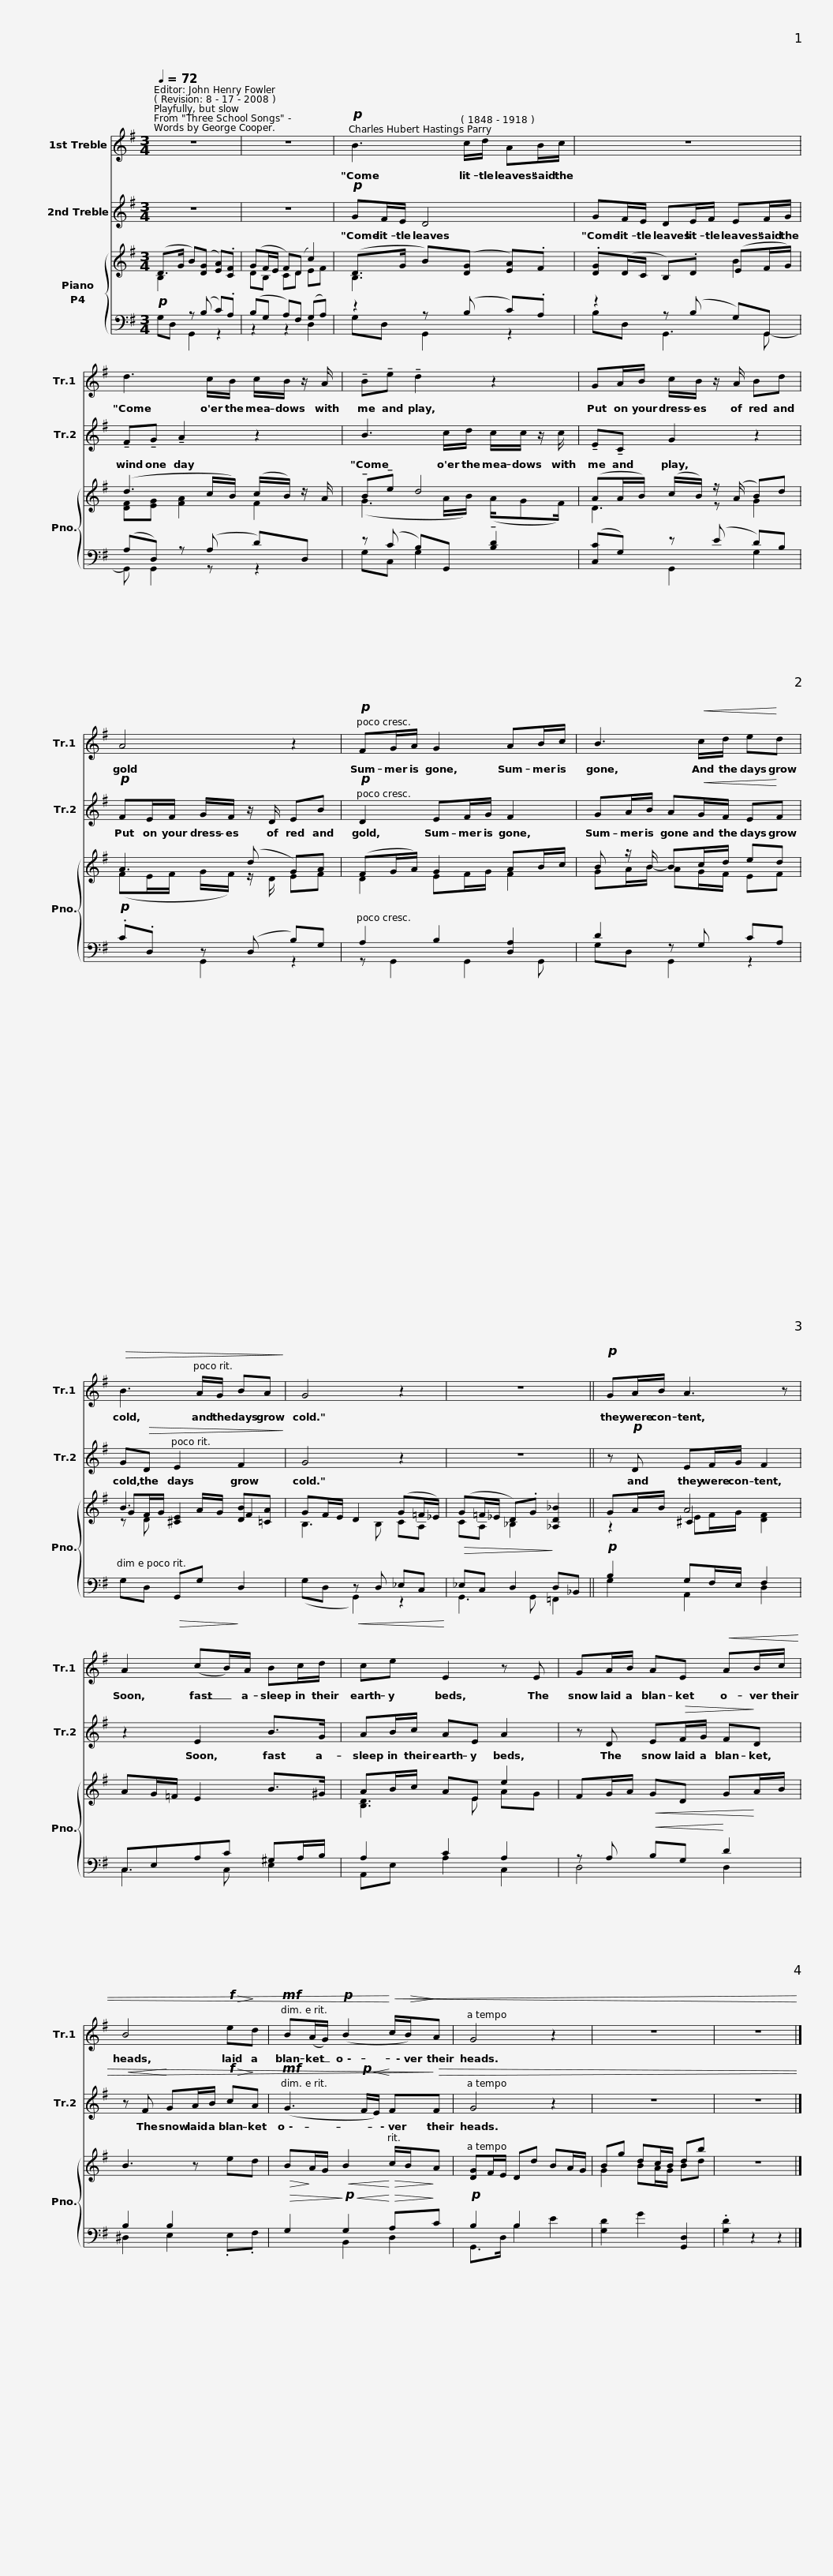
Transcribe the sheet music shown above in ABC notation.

X:1
%%score 1 2 { ( 3 4 5 ) ( 6 7 ) }
L:1/8
Q:1/4=72
M:3/4
I:linebreak $
K:G
V:1 treble
V:2 treble
V:3 treble
V:4 treble
V:5 treble
V:6 bass
V:7 bass
V:1
 z6 | z6 |!p! B3 c/d/ AB/c/ |$ z6 | d3 c/B/ c/B/ z/ A/ | %5
 !tenuto!B!tenuto!e !tenuto!d2 z2 |$ GA/B/ c/B/ z/ A/ Bd | A4 z2 |$!p! FG/A/ G2 AB/c/ | B3!<(! c/d/ e!<)!d |$ %10
!>(! B3 A/G/ BA!>)! | G4 z2 | z6 ||$!p! GA/B/ A3 z | A2 (cB/)A/ Bc/d/ | %15
 ce E2 z E |$ GA/B/ AE!<(! AB/c/!<)! | B4!f!!>(! e!>)!d |$!mf! B(A/G/)!p! (B2!<)!!<(! c/!>(!B/)!>)!A | G4 z2 | %20
 z6 | z6 |] %22
V:2
 z6 | z6 |!p! GF/E/ D4 |$ GF/E/ DE/F/ EF/G/ | !tenuto!F!tenuto!G !tenuto!A2 z2 | %5
 B3 c/d/ c/c/ z/ c/ |$ !tenuto!E!tenuto!C G2 z2 |!p! FE/F/ G/F/ z/ D/ EB |$!p! D2 EF/G/ F2 | GA/B/ A!<(!G/F/ E!<)!F |$ %10
 G!>(!D E2 F2!>)! | G4 z2 | z6 ||$ z!p! D EF/G/ F2 | z2 E2 B>G | %15
 AB/c/ AE A2 |$ z D E!>(!F/G/ F!>)!D |!<(! z F!<)! GA/B/!f!!>(! c!>)!A |$!mf! (G3!p!!<(! F/E/)!<)! F!>)!!>(!F | G4 z2 | %20
 z6 | z6 |] %22
V:3
 (D>G B)([DG] [EA]).[CF] | (GF/E/ F)(D c2) | (D>G B)([DG] [EA]).F |$ .[DG](D/C/ B,).D (EF/G/) | (d3 c/B/) (c/B/) z/ A/ | %5
 !tenuto!B!tenuto!e d4 |$ (AA/B/) (c/B/) z/ (A/ B)d | A3 (d G)A |$ (FG/A/) G2 AB/c/ | B z/ B/ Bc/d/ ed |$ %10
 B3 A/G/ [DB][=CA] | GF/E/ D2 (G=F/_E/) | (G=F/_E/ D).G [_A,D_B]2 ||$ GA/B/ A4 | AG/=F/ E2 B>^G | %15
 AB/c/ AE e2 |$ FG/A/!<(! GD G!<)!A/B/ | B3 z ed |$!>(! B!>)!A/G/!<(! B2!<)!!>(! c/B/!>)!A | [DG]F/E/ Dd BA/G/ | %20
 Bg dc/B/ db | z6 |] %22
V:4
 B,2 x2 x2 | DB, CD EF | B,3 x x2 |$ x2 x2 B2 | [DF][EG] [FA]2 F2 | %5
 (G3 A/B/) (A/GF/) |$ D3 z G2 | (FE/F/ G/F/) z/ D/ EF |$ D2 EF/G/ F2 | GA/B/- AG/F/ EF |$ %10
 GF/G/ [^CE]2 F2 | B,3 B, CA, | CA, _B,2 x2 ||$ z2 ^C2 x2 | x6 | %15
 [B,D]3 E AG |$ x6 | x6 |$ x6 | x6 | %20
 G2 BA/G/ Bd | x6 |] %22
V:5
 x6 | x6 | x6 |$ x6 | x6 | %5
 x6 |$ x6 | x6 |$ x6 | x6 |$ %10
 z D x2 x2 | x6 | x6 ||$ z2 EF/G/ [DF]2 | x6 | %15
 x6 |$ x6 | x6 |$ x6 | x6 | %20
 x6 | x6 |] %22
V:6
!p! x2 z (B, C).A, | (B,G, A,)F, (G,A,) | z2 z (B, C).A, |$ z2 z (B, G,)G,, | (A,D,) z (A, D)D, | %5
 z (C B,)G,, !tenuto![B,D]2 |$ ([C,C]G,) z (E D)B, |!p! .C.D, z (D, B,)G, |$ A,2 B,2 [D,A,]2 | D2 z G, CA, |$ %10
 G,D,!>(! G,,G,!>)! D,2 | x x!<(! z D, _E,C,!<)! |!>(! _E,C, D,2!>)! D,_B,, ||$!p! B,2 G,F,/E,/ F,2 | C,E,A,C ^G,A,/B,/ | %15
 A,2 C2 A,2 |$ z A,!<(! B,G,!<)! D2 | B,2 B,2 x2 |$!>(! G,2!>)!!p!!<(! G,2!<)!!>(! A,!>)!C |!p! B,2 B,2 x2 | %20
 [G,D]2 G2 [G,,D,]2 | .[G,D]2 z2 z2 |] %22
V:7
 G,D, G,,2 z2 | z2 z2 D,2 | G,D, G,,2 z2 |$ B,D, G,,3 G,,- | G,, G,,2 z z2 | %5
 G,C, G,2 x2 |$ x2 G,,2 G,2 | x2 G,,2 z2 |$ z G,,2 G,,2 G,, | G,D, G,,2 z2 |$ %10
 x6 | (G,D, G,,2) z2 | G,,3 G,, =F,,2 ||$ G,2 A,,2 D,2 | C,3 C, E,2 | %15
 A,,E, A,2 C,2 |$ D,4 D,2 | ^D,2 E,2 .E,.F, |$ x2 B,,2 D,2 | G,,>D, B,2 E2 | %20
 x6 | x6 |] %22
